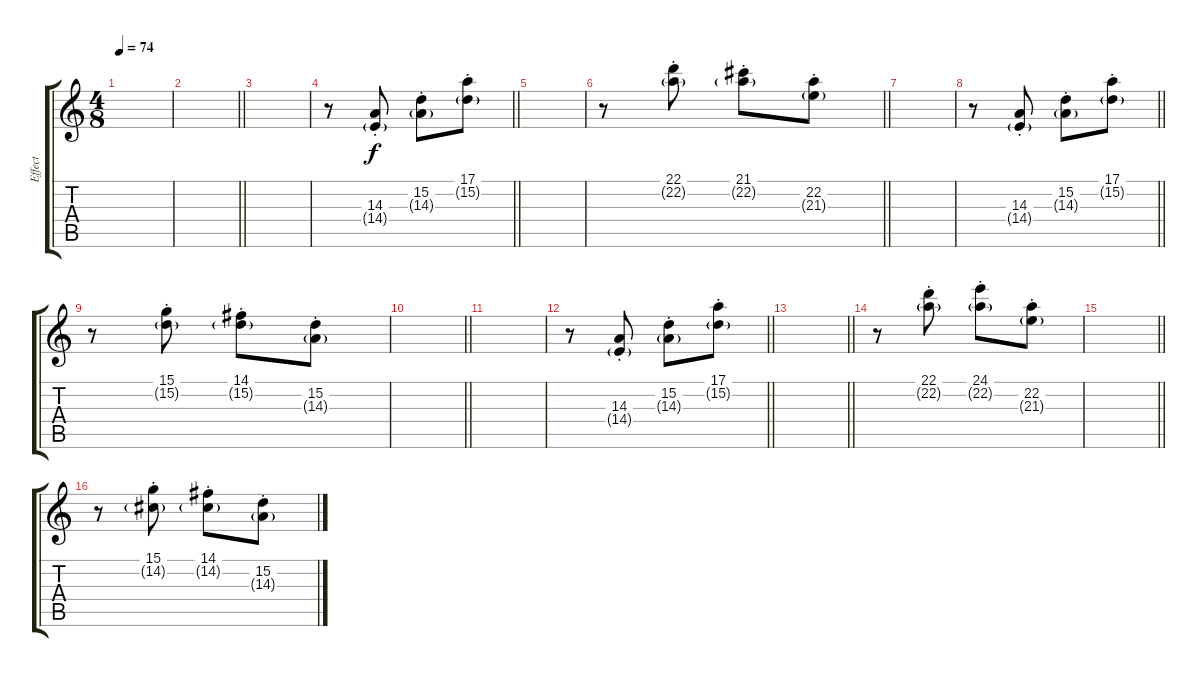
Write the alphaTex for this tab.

\track ("Effect" "Effect") {instrument fx7echoes}
\staff {score tabs}
\tuning (E4 B3 G3 D3 A2 E2) {hide}
\ts (4 8)
\tempo 74
\clef g2
\ks c
|
\barLineRight lightlight
|
\section ("" "")
|
\barLineRight lightlight
r.8 (14.3{st} 14.4{g st}).8 (15.2{st} 14.3{g st}).8 (17.1{st} 15.2{g st}).8 |
\section ("" "")
|
\barLineRight lightlight
r.8 (22.1{st} 22.2{g st}).8 (21.1{st} 22.2{g st}).8 (22.2{st} 21.3{g st}).8 |
\section ("" "")
|
\barLineRight lightlight
r.8 (14.3{st} 14.4{g st}).8 (15.2{st} 14.3{g st}).8 (17.1{st} 15.2{g st}).8 |
\section ("" "")
r.8 (15.1{st} 15.2{g st}).8 (14.1{st} 15.2{g st}).8 (15.2{st} 14.3{g st}).8 |
\barLineRight lightlight
|
\section ("" "")
|
\barLineRight lightlight
r.8 (14.3{st} 14.4{g st}).8 (15.2{st} 14.3{g st}).8 (17.1{st} 15.2{g st}).8 |
\section ("" "")
\barLineRight lightlight
|
\section ("" "")
r.8 (22.1{st} 22.2{g st}).8 (24.1{st} 22.2{g st}).8 (22.2{st} 21.3{g st}).8 |
\barLineRight lightlight
|
\section ("" "")
r.8 (15.1{st} 14.2{g st}).8 (14.1{st} 14.2{g st}).8 (15.2{st} 14.3{g}).8
